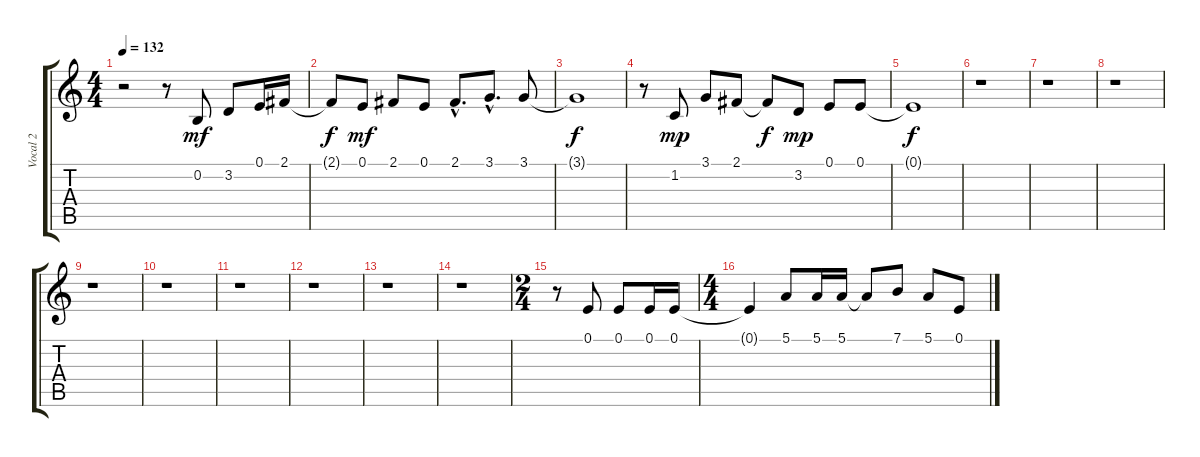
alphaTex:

\track ("Vocal 2" "Vocal 2") {instrument pad4choir}
\staff {score tabs}
\tuning (E4 B3 G3 D3 A2 E2) {hide}
\ts (4 4)
\tempo 132
\clef g2
\ks c
r.2{dy f} r.8 0.2.8{dy mf} 3.2.8 0.1.16 2.1.16 |
2.1{t}.8{dy f} 0.1.8{dy mf} 2.1.8 0.1.8 2.1{hac}.8{d} 3.1{hac}.8{d} 3.1.8 |
3.1{t}.1{dy f} |
r.8 1.2.8{dy mp} 3.1.8 2.1.8 2.1{t}.8{dy f} 3.2.8{dy mp} 0.1.8 0.1.8 |
0.1{t}.1{dy f} |
r.1 |
r.1 |
r.1 |
r.1 |
r.1 |
r.1 |
r.1 |
r.1 |
r.1 |
\ts (2 4)
r.8 0.1.8{volume 13} 0.1.8 0.1.16 0.1.16 |
\ts (4 4)
0.1{t}.4 5.1.8 5.1.16 5.1.16 5.1{t}.8 7.1.8 5.1.8 0.1.8
